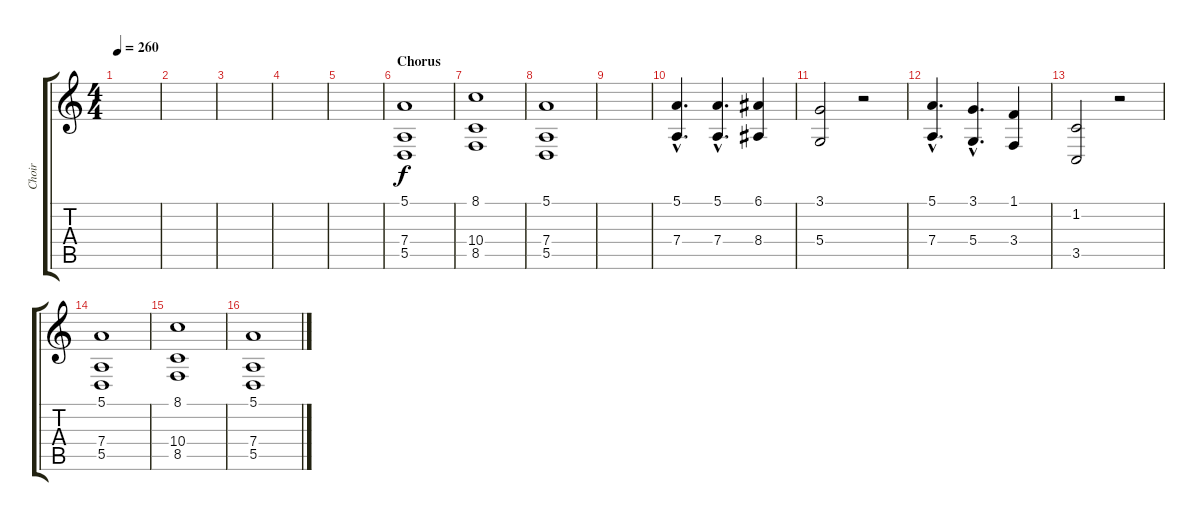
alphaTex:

\track ("Choir" "Choir") {instrument choiraahs}
\staff {score tabs}
\tuning (E4 B3 G3 D3 A2 E2) {hide}
\ts (4 4)
\tempo 260
\clef g2
\ks c
|
|
|
|
|
\section ("" "Chorus")
(5.1 7.4 5.5).1 |
(8.1 10.4 8.5).1 |
(5.1 7.4 5.5).1 |
|
(5.1{hac} 7.4{hac}).4{d} (5.1{hac} 7.4{hac}).4{d} (6.1 8.4).4 |
(3.1 5.4).2 r.2 |
(5.1{hac} 7.4{hac}).4{d} (3.1{hac} 5.4{hac}).4{d} (1.1 3.4).4 |
(1.2 3.5).2 r.2 |
(5.1 7.4 5.5).1 |
(8.1 10.4 8.5).1 |
(5.1 7.4 5.5).1
